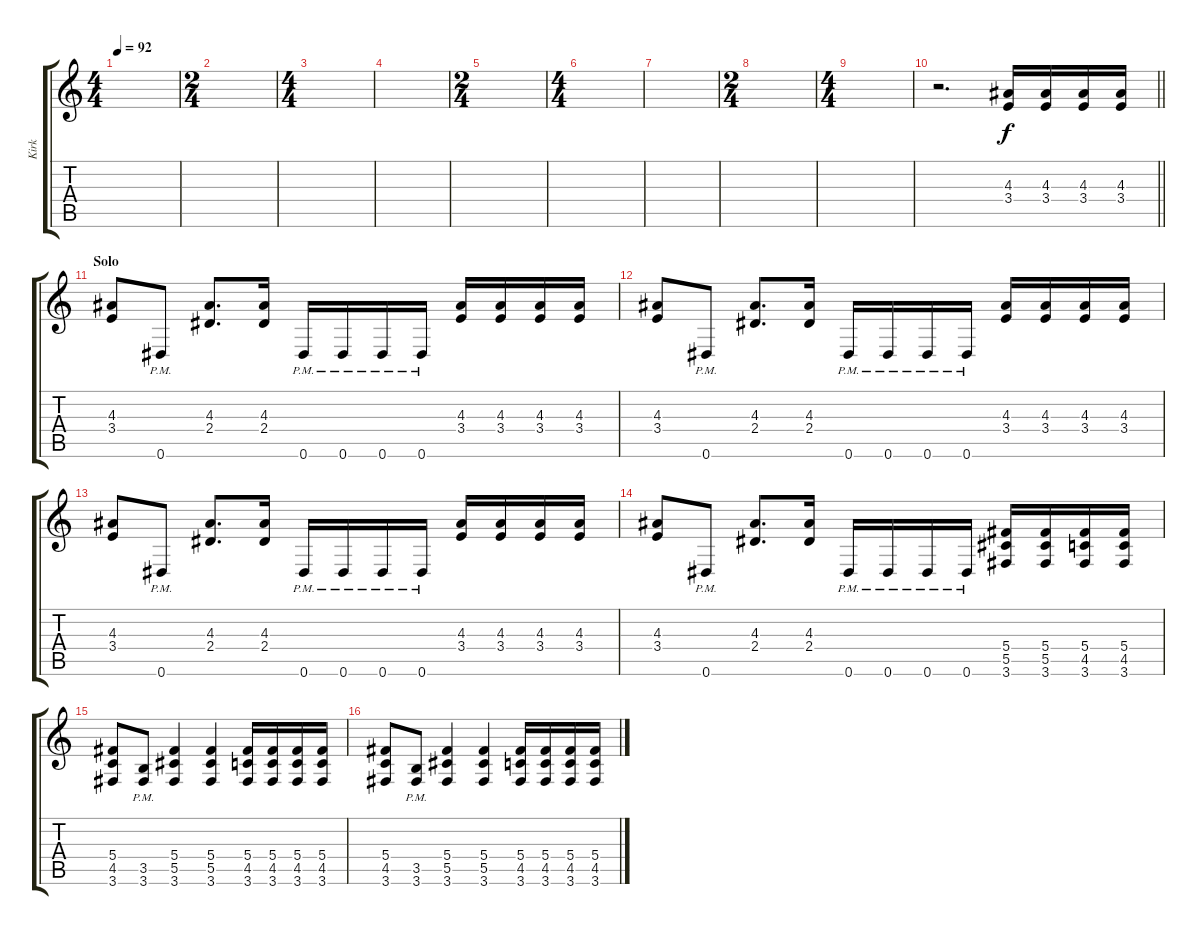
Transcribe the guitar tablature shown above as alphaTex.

\track ("Kirk" "Kirk") {instrument distortionguitar}
\staff {score tabs}
\tuning (Eb4 Bb3 Gb3 Db3 Ab2 Eb2) {hide}
\ts (4 4)
\tempo 92
\clef g2
\ks c
|
\ts (2 4)
|
\ts (4 4)
|
|
\ts (2 4)
|
\ts (4 4)
|
|
\ts (2 4)
|
\ts (4 4)
|
\barLineRight lightlight
r.2{d volume 7} (4.3 3.4).16 (4.3 3.4).16 (4.3 3.4).16 (4.3 3.4).16 |
\section ("" "Solo")
(4.3 3.4).8 0.6{pm}.8 (4.3 2.4).8{d} (4.3 2.4).16 0.6{pm}.16 0.6{pm}.16 0.6{pm}.16 0.6{pm}.16 (4.3 3.4).16 (4.3 3.4).16 (4.3 3.4).16 (4.3 3.4).16 |
(4.3 3.4).8 0.6{pm}.8 (4.3 2.4).8{d} (4.3 2.4).16 0.6{pm}.16 0.6{pm}.16 0.6{pm}.16 0.6{pm}.16 (4.3 3.4).16 (4.3 3.4).16 (4.3 3.4).16 (4.3 3.4).16 |
(4.3 3.4).8 0.6{pm}.8 (4.3 2.4).8{d} (4.3 2.4).16 0.6{pm}.16 0.6{pm}.16 0.6{pm}.16 0.6{pm}.16 (4.3 3.4).16 (4.3 3.4).16 (4.3 3.4).16 (4.3 3.4).16 |
(4.3 3.4).8 0.6{pm}.8 (4.3 2.4).8{d} (4.3 2.4).16 0.6{pm}.16 0.6{pm}.16 0.6{pm}.16 0.6{pm}.16 (5.4 5.5 3.6).16 (5.4 5.5 3.6).16 (5.4 4.5 3.6).16 (5.4 4.5 3.6).16 |
(5.4 4.5 3.6).8 (3.5{pm} 3.6{pm}).8 (5.4 5.5 3.6).4 (5.4 5.5 3.6).4 (5.4 4.5 3.6).16 (5.4 4.5 3.6).16 (5.4 4.5 3.6).16 (5.4 4.5 3.6).16 |
(5.4 4.5 3.6).8 (3.5{pm} 3.6{pm}).8 (5.4 5.5 3.6).4 (5.4 5.5 3.6).4 (5.4 4.5 3.6).16 (5.4 4.5 3.6).16 (5.4 4.5 3.6).16 (5.4 4.5 3.6).16
